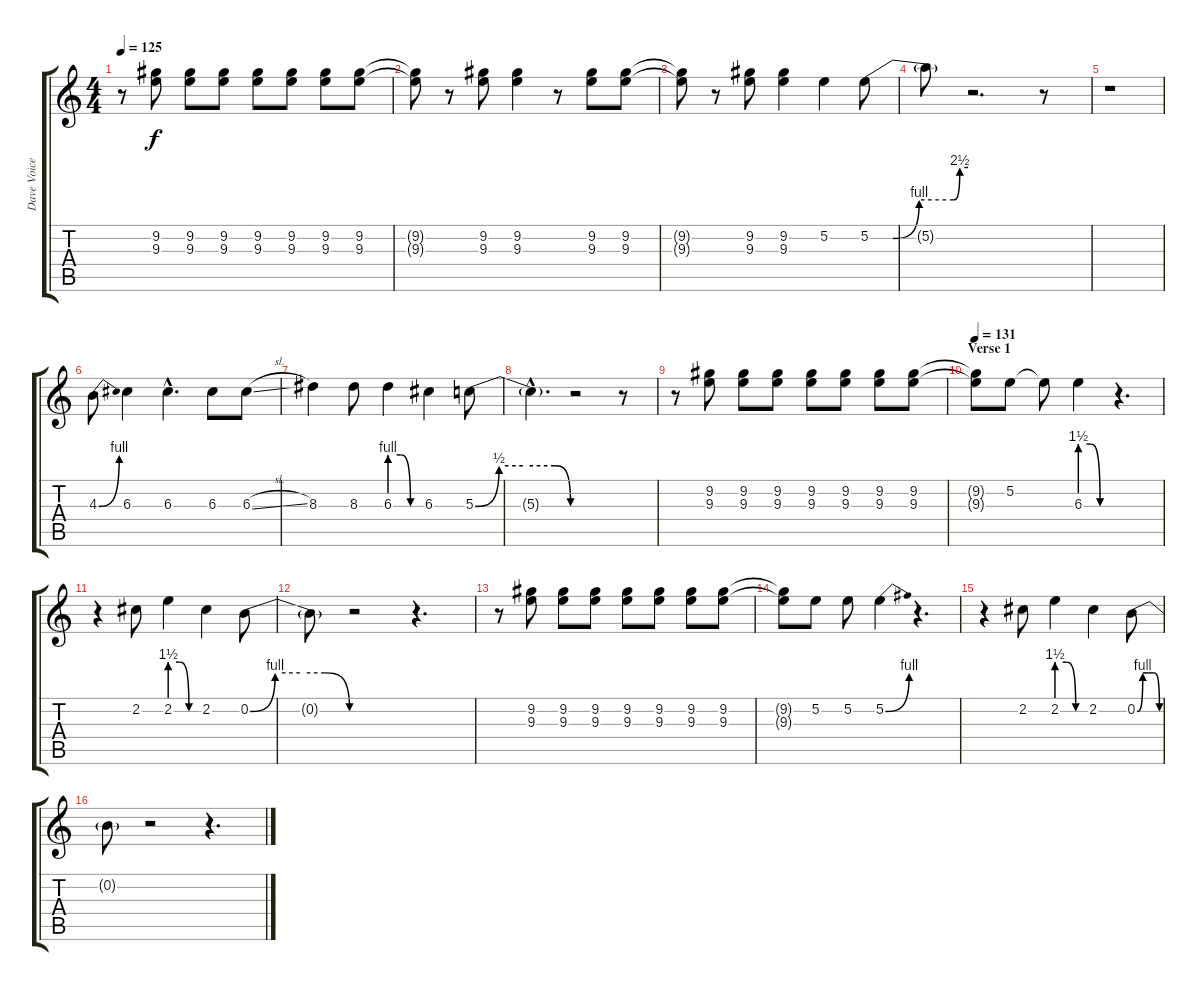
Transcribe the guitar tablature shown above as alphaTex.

\track ("Dave Voice" "Dave Voice") {instrument distortionguitar}
\staff {score tabs}
\tuning (E4 B3 G3 D3 A2 E2) {hide}
\ts (4 4)
\tempo 125
\clef g2
\ks c
r.8{dy f} (9.2 9.3).8 (9.2 9.3).8 (9.2 9.3).8 (9.2 9.3).8 (9.2 9.3).8 (9.2 9.3).8 (9.2 9.3).8 |
(9.2{t} 9.3{t}).8 r.8 (9.2 9.3).8 (9.2 9.3).4 r.8 (9.2 9.3).8 (9.2 9.3).8 |
(9.2{t} 9.3{t}).8 r.8 (9.2 9.3).8 (9.2 9.3).4 5.2.4 5.2{be (custom 0 0 10 0 14 0 30 4 51 4 55 10 60 10)}.8 |
5.2{t}.8 r.2{d} r.8 |
r.1 |
4.3{be (bend 0 0 60 4)}.8 6.3.4 6.3{hac}.4{d} 6.3.8 6.3{sl}.8 |
8.3.4 8.3.8 6.3{be (custom 0 4 20 4 40 0 60 0)}.4 6.3.4 5.3{be (custom 0 0 15 2 30 2 50 2 60 0)}.8 |
5.3{hac t}.4{d} r.2 r.8 |
r.8 (9.2 9.3).8 (9.2 9.3).8 (9.2 9.3).8 (9.2 9.3).8 (9.2 9.3).8 (9.2 9.3).8 (9.2 9.3).8 |
\section ("" "Verse 1")
\tempo 131
(9.2{t} 9.3{t}).8 5.2.8 5.2{t}.8 6.3{be (custom 0 6 20 6 40 0 60 0)}.4 r.4{d} |
r.4 2.2.8 2.2{be (custom 0 6 20 6 40 0 60 0)}.4 2.2.4 0.2{be (custom 0 0 15 4 30 4 45 4 60 0)}.8 |
0.2{t}.8 r.2 r.4{d} |
r.8 (9.2 9.3).8 (9.2 9.3).8 (9.2 9.3).8 (9.2 9.3).8 (9.2 9.3).8 (9.2 9.3).8 (9.2 9.3).8 |
(9.2{t} 9.3{t}).8 5.2.8 5.2.8 5.2{be (bend 0 0 60 4)}.4 r.4{d} |
r.4 2.2.8 2.2{be (custom 0 6 20 6 40 0 60 0)}.4 2.2.4 0.2{be (custom 0 0 15 4 30 4 45 4 60 0)}.8 |
0.2{t}.8 r.2 r.4{d}
